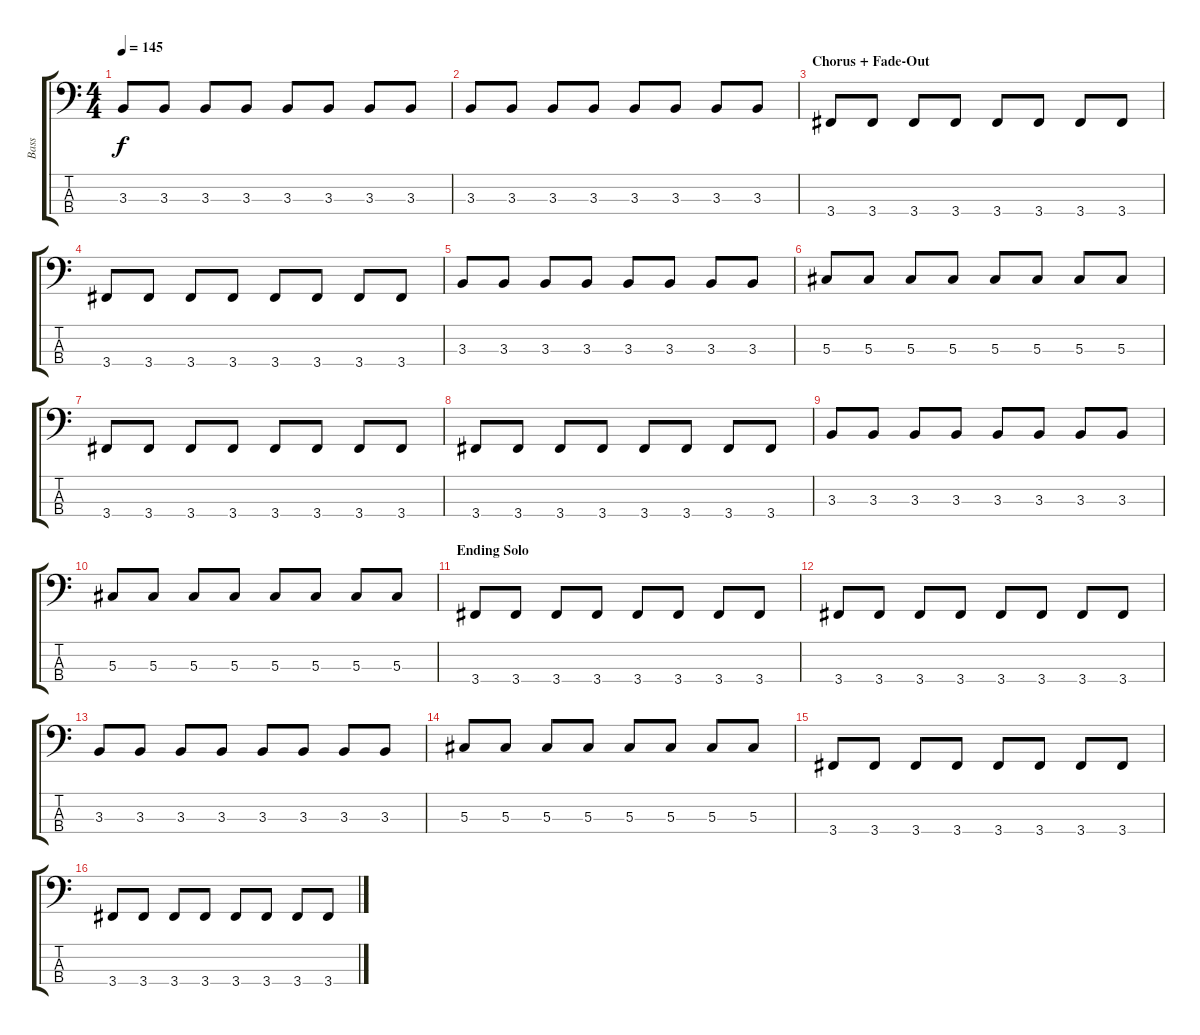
\track ("Bass" "Bass") {instrument electricbasspick}
\staff {score tabs}
\tuning (Gb2 Db2 Ab1 Eb1) {hide}
\ts (4 4)
\tempo 145
\clef f4
\ks c
3.3.8{dy f} 3.3.8 3.3.8 3.3.8 3.3.8 3.3.8 3.3.8 3.3.8 |
3.3.8 3.3.8 3.3.8 3.3.8 3.3.8 3.3.8 3.3.8 3.3.8 |
\section ("" "Chorus + Fade-Out")
3.4.8 3.4.8 3.4.8 3.4.8 3.4.8 3.4.8 3.4.8 3.4.8 |
3.4.8 3.4.8 3.4.8 3.4.8 3.4.8 3.4.8 3.4.8 3.4.8 |
3.3.8 3.3.8 3.3.8 3.3.8 3.3.8 3.3.8 3.3.8 3.3.8 |
5.3.8 5.3.8 5.3.8 5.3.8 5.3.8 5.3.8 5.3.8 5.3.8 |
3.4.8 3.4.8 3.4.8 3.4.8 3.4.8 3.4.8 3.4.8 3.4.8 |
3.4.8 3.4.8 3.4.8 3.4.8 3.4.8 3.4.8 3.4.8 3.4.8 |
3.3.8 3.3.8 3.3.8 3.3.8 3.3.8 3.3.8 3.3.8 3.3.8 |
5.3.8 5.3.8 5.3.8 5.3.8 5.3.8 5.3.8 5.3.8 5.3.8 |
\section ("" "Ending Solo ")
3.4.8 3.4.8 3.4.8 3.4.8 3.4.8 3.4.8 3.4.8 3.4.8 |
3.4.8 3.4.8 3.4.8 3.4.8 3.4.8 3.4.8 3.4.8 3.4.8 |
3.3.8 3.3.8 3.3.8 3.3.8 3.3.8 3.3.8 3.3.8 3.3.8 |
5.3.8 5.3.8 5.3.8 5.3.8 5.3.8 5.3.8 5.3.8 5.3.8 |
3.4.8 3.4.8 3.4.8 3.4.8 3.4.8 3.4.8 3.4.8 3.4.8 |
3.4.8 3.4.8 3.4.8 3.4.8 3.4.8 3.4.8 3.4.8 3.4.8
